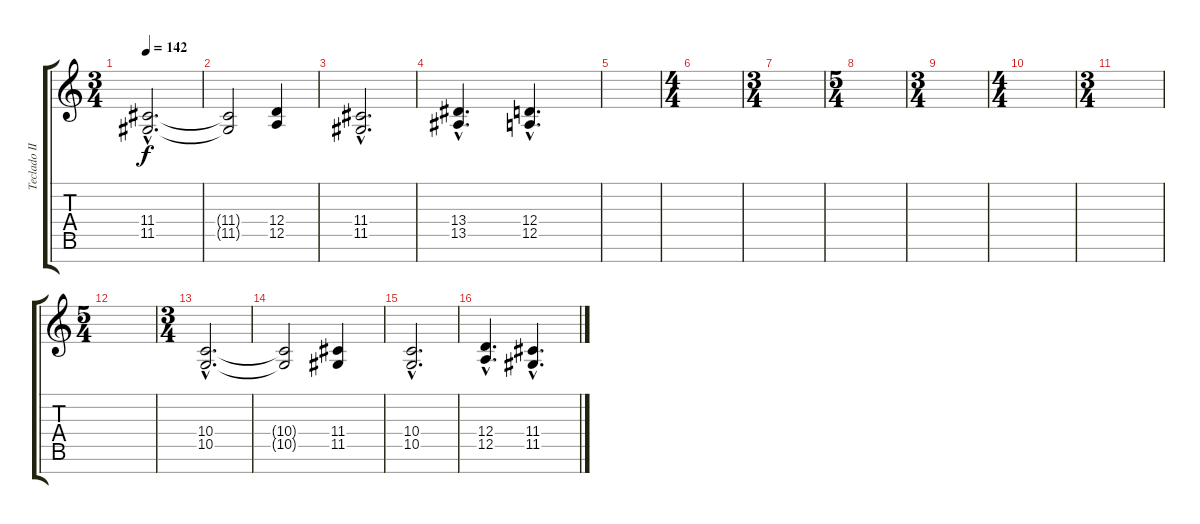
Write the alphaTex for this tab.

\track ("Teclado II" "Teclado II") {instrument choiraahs}
\staff {score tabs}
\tuning (E4 B3 G3 D3 A2 E2 B1) {hide}
\ts (3 4)
\tempo 142
\clef g2
\ks c
(11.4{hac} 11.5{hac}).2{d dy f} |
(11.4{t} 11.5{t}).2 (12.4 12.5).4 |
(11.4{hac} 11.5{hac}).2{d} |
(13.4{hac} 13.5{hac}).4{d} (12.4{hac} 12.5{hac}).4{d} |
|
\ts (4 4)
|
\ts (3 4)
|
\ts (5 4)
|
\ts (3 4)
|
\ts (4 4)
|
\ts (3 4)
|
\ts (5 4)
|
\ts (3 4)
(10.4{hac} 10.5{hac}).2{d} |
(10.4{t} 10.5{t}).2 (11.4 11.5).4 |
(10.4{hac} 10.5{hac}).2{d} |
(12.4{hac} 12.5{hac}).4{d} (11.4{hac} 11.5{hac}).4{d}
